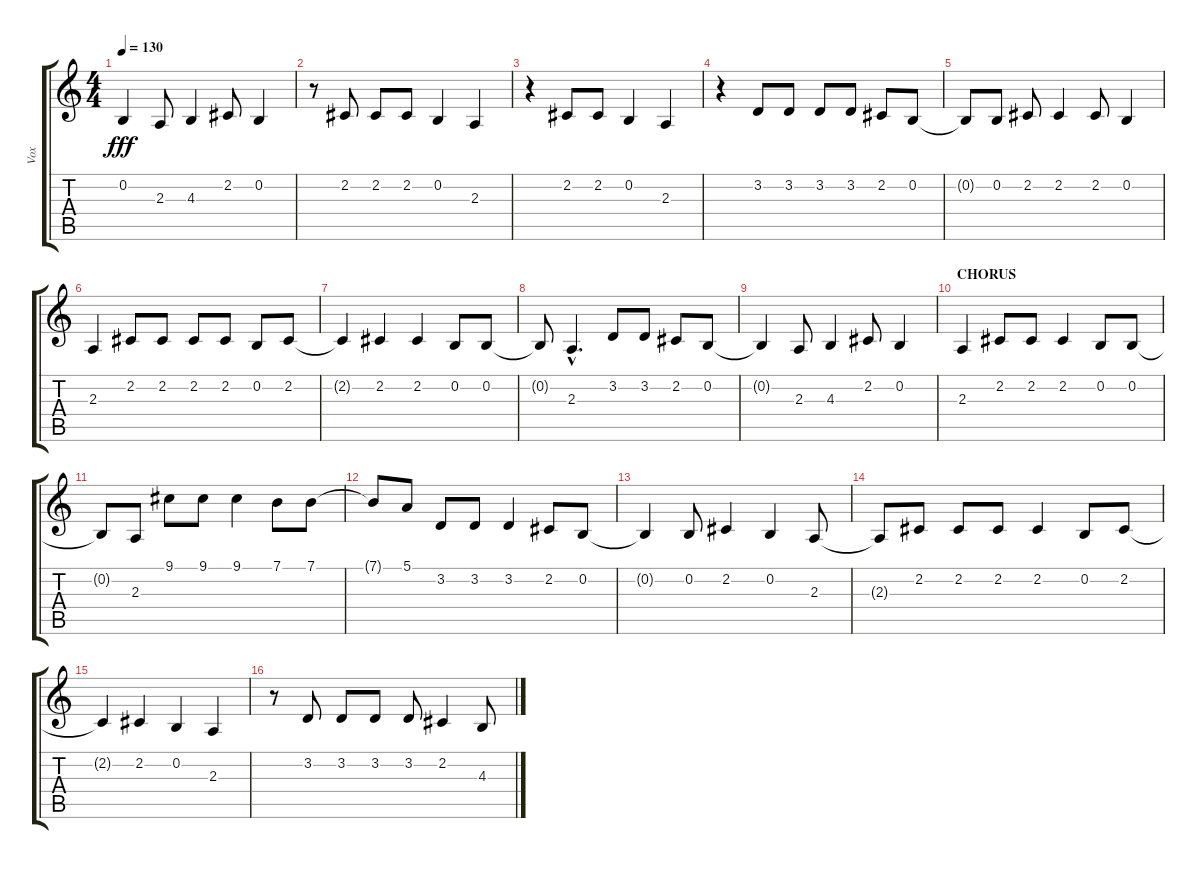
\track ("Vox" "Vox") {instrument baritonesax}
\staff {score tabs}
\tuning (E4 B3 G3 D3 A2 E2) {hide}
\ts (4 4)
\tempo 130
\clef g2
\ks c
0.2{t}.4{dy fff} 2.3.8 4.3.4 2.2.8 0.2.4 |
r.8 2.2.8 2.2.8 2.2.8 0.2.4 2.3.4 |
r.4 2.2.8 2.2.8 0.2.4 2.3.4 |
r.4 3.2.8 3.2.8 3.2.8 3.2.8 2.2.8 0.2.8 |
0.2{t}.8 0.2.8 2.2.8 2.2.4 2.2.8 0.2.4 |
2.3.4 2.2.8 2.2.8 2.2.8 2.2.8 0.2.8 2.2.8 |
2.2{t}.4 2.2.4 2.2.4 0.2.8 0.2.8 |
0.2{t}.8 2.3{hac}.4{d} 3.2.8 3.2.8 2.2.8 0.2.8 |
0.2{t}.4 2.3.8 4.3.4 2.2.8 0.2.4 |
\section ("" "CHORUS")
2.3.4 2.2.8 2.2.8 2.2.4 0.2.8 0.2.8 |
0.2{t}.8 2.3.8 9.1.8 9.1.8 9.1.4 7.1.8 7.1.8 |
7.1{t}.8 5.1.8 3.2.8 3.2.8 3.2.4 2.2.8 0.2.8 |
0.2{t}.4 0.2.8 2.2.4 0.2.4 2.3.8 |
2.3{t}.8 2.2.8 2.2.8 2.2.8 2.2.4 0.2.8 2.2.8 |
2.2{t}.4 2.2.4 0.2.4 2.3.4 |
r.8 3.2.8 3.2.8 3.2.8 3.2.8 2.2.4 4.3.8
